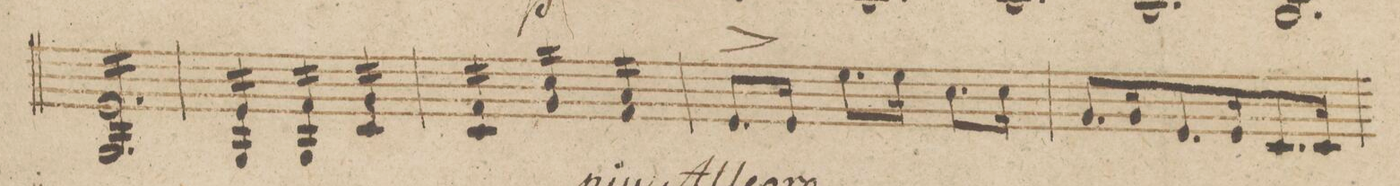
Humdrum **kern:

**kern	**dynam
*I"Violino 2do	*
*clefG2	*
*k[b-]	*
*met(c)	*
*M3/4	*
16G/LL 16e/	.
16G/ 16e/	.
16G/ 16e/	.
16G/ 16e/	.
16G/ 16e/	.
16G/ 16e/	.
16G/ 16e/	.
16G/ 16e/	.
16G/ 16e/	.
16G/ 16e/	.
16G/ 16e/	.
16G/JJ 16e/	.
=27	=27
16G/LL 16e/	.
16G/ 16e/	.
16G/ 16e/	.
16G/JJ 16e/	.
16G/LL 16f/	.
16G/ 16f/	.
16G/ 16f/	.
16G/JJ 16f/	.
16c/LL 16g/	.
16c/ 16g/	.
16c/ 16g/	.
16c/JJ 16g/	.
=28	=28
16c/LL 16f/	.
16c/ 16f/	.
16c/ 16f/	.
16c/JJ 16f/	.
16g/LL 16cc/	.
16g/ 16cc/	.
16g/ 16cc/	.
16g/JJ 16cc/	.
16f/LL 16a/	.
16f/ 16a/	.
16f/ 16a/	.
16f/JJ 16a/	.
*Xtremolo	*
=29	=29
8.e/L	.
16e/Jk	.
8.ee\L	.
16ee\Jk	.
8.cc\L	.
16cc\Jk	.
=30	=30
8.g/L	.
16g/K	.
8.e/	.
16e/K	.
8.c/	.
16c/Jk	.
=31	=31
*-	*-
